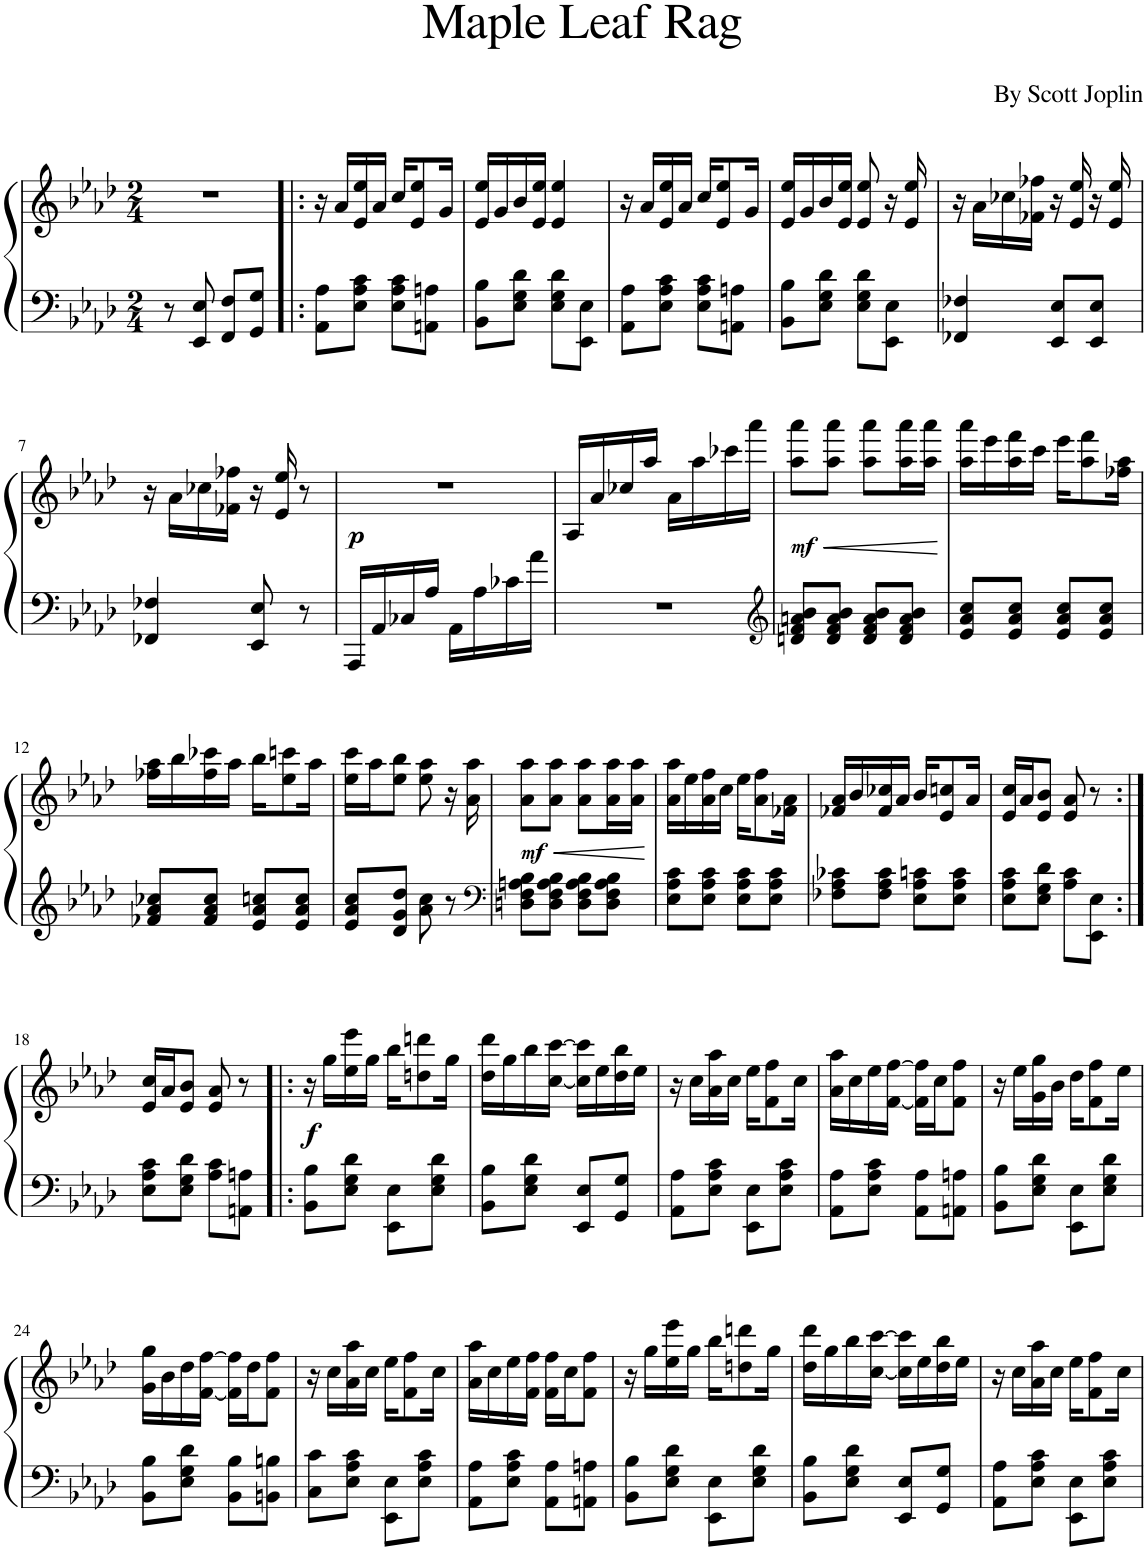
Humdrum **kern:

**kern	**kern	**dynam
*part1	*part1	*part1
*staff2	*staff1	*staff1/2
*I"Piano	*	*
*clefF4	*clefG2	*
*k[b-e-a-d-]	*k[b-e-a-d-]	*
*M2/4	*M2/4	*
=1	=1	=1
8r	2r	.
8EE-/ 8E-/	.	.
8FF/ 8F/L	.	.
8GG/ 8G/J	.	.
=2!|:	=2!|:	=2!|:
8AA-\ 8A-\L	16r	.
.	16a-/LL	.
8E-\ 8A-\ 8c\J	16e-/ 16ee-/	.
.	16a-/JJ	.
8E-\ 8A-\ 8c\L	16cc/KL	.
.	8e-/ 8ee-/	.
8AAn\ 8An\J	.	.
.	16g/Jk	.
=3	=3	=3
8BB-\ 8B-\L	16e-/ 16ee-/LL	.
.	16g/	.
8E-\ 8G\ 8d-\J	16b-/	.
.	16e-/ 16ee-/JJ	.
8E-\ 8G\ 8d-\L	4e-/ 4ee-/	.
8EE-\ 8E-\J	.	.
=4	=4	=4
8AA-\ 8A-\L	16r	.
.	16a-/LL	.
8E-\ 8A-\ 8c\J	16e-/ 16ee-/	.
.	16a-/JJ	.
8E-\ 8A-\ 8c\L	16cc/KL	.
.	8e-/ 8ee-/	.
8AAn\ 8An\J	.	.
.	16g/Jk	.
=5	=5	=5
8BB-\ 8B-\L	16e-/ 16ee-/LL	.
.	16g/	.
8E-\ 8G\ 8d-\J	16b-/	.
.	16e-/ 16ee-/JJ	.
8E-\ 8G\ 8d-\L	8e-/ 8ee-/	.
8EE-\ 8E-\J	16r	.
.	16e-/ 16ee-/	.
=6	=6	=6
4FF-X/ 4F-X/	16r	.
.	16a-\LL	.
.	16cc-X\	.
.	16f-X\ 16ff-X\JJ	.
8EE-/ 8E-/L	16r	.
.	16e-/ 16ee-/	.
8EE-/ 8E-/J	16r	.
.	16e-/ 16ee-/	.
!!LO:LB:g=z
=7	=7	=7
4FF-X/ 4F-X/	16r	.
.	16a-\LL	.
.	16cc-X\	.
.	16f-X\ 16ff-X\JJ	.
8EE-/ 8E-/	16r	.
.	16e-/ 16ee-/	.
8r	8r	.
=8	=8	=8
!	!	!LO:DY:b
16AAA-/LL	2r	p
16AA-/	.	.
16C-X/	.	.
16A-/JJ	.	.
16AA-\LL	.	.
16A-\	.	.
16c-X\	.	.
16a-\JJ	.	.
=9	=9	=9
2r	16A-/LL	.
.	16a-/	.
.	16cc-X/	.
.	16aa-/JJ	.
.	16a-\LL	.
.	16aa-\	.
.	16ccc-X\	.
.	16aaa-\JJ	.
=10	=10	=10
*clefG2	*	*
!	!	!LO:HP:b
!	!	!LO:DY:n=1:b
8dn/ 8f/ 8an/ 8b-/L	8aa-\ 8aaa-\L	< mf
8d/ 8f/ 8a/ 8b-/J	8aa-\ 8aaa-\J	.
8d/ 8f/ 8a/ 8b-/L	8aa-\ 8aaa-\L	.
8d/ 8f/ 8a/ 8b-/J	16aa-\ 16aaa-\L	.
.	16aa-\ 16aaa-\JJ	.
.	.	[
=11	=11	=11
8e-/ 8a-/ 8cc/L	16aa-\ 16aaa-\LL	.
.	16eee-\	.
8e-/ 8a-/ 8cc/J	16aa-\ 16fff\	.
.	16ccc\JJ	.
8e-/ 8a-/ 8cc/L	16eee-\KL	.
.	8aa-\ 8fff\	.
8e-/ 8a-/ 8cc/J	.	.
.	16ff-X\ 16aa-\Jk	.
!!LO:LB:g=z
=12	=12	=12
8f-X/ 8a-/ 8cc-X/L	16ff-X\ 16aa-\LL	.
.	16bb-\	.
8f-/ 8a-/ 8cc-/J	16ff-\ 16ccc-X\	.
.	16aa-\JJ	.
8e-/ 8a-/ 8ccn/L	16bb-\KL	.
.	8ee-\ 8cccn\	.
8e-/ 8a-/ 8cc/J	.	.
.	16aa-\Jk	.
=13	=13	=13
8e-/ 8a-/ 8cc/L	16ee-\ 16ccc\LL	.
.	16aa-\J	.
8d-/ 8g/ 8dd-/J	8ee-\ 8bb-\J	.
8a-\ 8cc\	8ee-\ 8aa-\	.
8r	16r	.
.	16a-\ 16aa-\	.
=14	=14	=14
*clefF4	*	*
!	!	!LO:HP:b
!	!	!LO:DY:n=1:b
8Dn\ 8F\ 8An\ 8B-\L	8a-\ 8aa-\L	< mf
8D\ 8F\ 8A\ 8B-\J	8a-\ 8aa-\J	.
8D\ 8F\ 8A\ 8B-\L	8a-\ 8aa-\L	.
8D\ 8F\ 8A\ 8B-\J	16a-\ 16aa-\L	.
.	16a-\ 16aa-\JJ	.
.	.	[
=15	=15	=15
8E-\ 8A-\ 8c\L	16a-\ 16aa-\LL	.
.	16ee-\	.
8E-\ 8A-\ 8c\J	16a-\ 16ff\	.
.	16cc\JJ	.
8E-\ 8A-\ 8c\L	16ee-\KL	.
.	8a-\ 8ff\	.
8E-\ 8A-\ 8c\J	.	.
.	16f-X\ 16a-\Jk	.
=16	=16	=16
8F-X\ 8A-\ 8c-X\L	16f-X/ 16a-/LL	.
.	16b-/	.
8F-\ 8A-\ 8c-\J	16f-/ 16cc-X/	.
.	16a-/JJ	.
8E-\ 8A-\ 8cn\L	16b-/KL	.
.	8e-/ 8ccn/	.
8E-\ 8A-\ 8c\J	.	.
.	16a-/Jk	.
=17	=17	=17
8E-\ 8A-\ 8c\L	16e-/ 16cc/LL	.
.	16a-/J	.
8E-\ 8G\ 8d-\J	8e-/ 8b-/J	.
8A-\ 8c\L	8e-/ 8a-/	.
8EE-\ 8E-\J	8r	.
!!LO:LB:g=z
=18:|!	=18:|!	=18:|!
8E-\ 8A-\ 8c\L	16e-/ 16cc/LL	.
.	16a-/J	.
8E-\ 8G\ 8d-\J	8e-/ 8b-/J	.
8A-\ 8c\L	8e-/ 8a-/	.
8AAn\ 8An\J	8r	.
=19!|:	=19!|:	=19!|:
!	!	!LO:DY:b
8BB-\ 8B-\L	16r	f
.	16gg\LL	.
8E-\ 8G\ 8d-\J	16ee-\ 16eee-\	.
.	16gg\JJ	.
8EE-\ 8E-\L	16bb-\KL	.
.	8ddn\ 8dddn\	.
8E-\ 8G\ 8d-\J	.	.
.	16gg\Jk	.
=20	=20	=20
8BB-\ 8B-\L	16dd-\ 16ddd-\LL	.
.	16gg\	.
8E-\ 8G\ 8d-\J	16bb-\	.
.	[16cc\ [16ccc\JJ	.
8EE-/ 8E-/L	16cc\] 16ccc\]LL	.
.	16ee-\	.
8GG/ 8G/J	16dd-\ 16bb-\	.
.	16ee-\JJ	.
=21	=21	=21
8AA-\ 8A-\L	16r	.
.	16cc\LL	.
8E-\ 8A-\ 8c\J	16a-\ 16aa-\	.
.	16cc\JJ	.
8EE-\ 8E-\L	16ee-\KL	.
.	8f\ 8ff\	.
8E-\ 8A-\ 8c\J	.	.
.	16cc\Jk	.
=22	=22	=22
8AA-\ 8A-\L	16a-\ 16aa-\LL	.
.	16cc\	.
8E-\ 8A-\ 8c\J	16ee-\	.
.	[16f\ [16ff\JJ	.
8AA-\ 8A-\L	16f\] 16ff\]LL	.
.	16cc\J	.
8AAn\ 8An\J	8f\ 8ff\J	.
=23	=23	=23
8BB-\ 8B-\L	16r	.
.	16ee-\LL	.
8E-\ 8G\ 8d-\J	16g\ 16gg\	.
.	16b-\JJ	.
8EE-\ 8E-\L	16dd-\KL	.
.	8f\ 8ff\	.
8E-\ 8G\ 8d-\J	.	.
.	16ee-\Jk	.
!!LO:LB:g=z
=24	=24	=24
8BB-\ 8B-\L	16g\ 16gg\LL	.
.	16b-\	.
8E-\ 8G\ 8d-\J	16dd-\	.
.	[16f\ [16ff\JJ	.
8BB-\ 8B-\L	16f\] 16ff\]LL	.
.	16dd-\J	.
8BBn\ 8Bn\J	8f\ 8ff\J	.
=25	=25	=25
8C\ 8c\L	16r	.
.	16cc\LL	.
8E-\ 8A-\ 8c\J	16a-\ 16aa-\	.
.	16cc\JJ	.
8EE-\ 8E-\L	16ee-\KL	.
.	8f\ 8ff\	.
8E-\ 8A-\ 8c\J	.	.
.	16cc\Jk	.
=26	=26	=26
8AA-\ 8A-\L	16a-\ 16aa-\LL	.
.	16cc\	.
8E-\ 8A-\ 8c\J	16ee-\	.
.	16f\ 16ff\JJ	.
8AA-\ 8A-\L	16f\ 16ff\LL	.
.	16cc\J	.
8AAn\ 8An\J	8f\ 8ff\J	.
=27	=27	=27
8BB-\ 8B-\L	16r	.
.	16gg\LL	.
8E-\ 8G\ 8d-\J	16ee-\ 16eee-\	.
.	16gg\JJ	.
8EE-\ 8E-\L	16bb-\KL	.
.	8ddn\ 8dddn\	.
8E-\ 8G\ 8d-\J	.	.
.	16gg\Jk	.
=28	=28	=28
8BB-\ 8B-\L	16dd-\ 16ddd-\LL	.
.	16gg\	.
8E-\ 8G\ 8d-\J	16bb-\	.
.	[16cc\ [16ccc\JJ	.
8EE-/ 8E-/L	16cc\] 16ccc\]LL	.
.	16ee-\	.
8GG/ 8G/J	16dd-\ 16bb-\	.
.	16ee-\JJ	.
=29	=29	=29
8AA-\ 8A-\L	16r	.
.	16cc\LL	.
8E-\ 8A-\ 8c\J	16a-\ 16aa-\	.
.	16cc\JJ	.
8EE-\ 8E-\L	16ee-\KL	.
.	8f\ 8ff\	.
8E-\ 8A-\ 8c\J	.	.
.	16cc\Jk	.
=	=	=
*-	*-	*-
